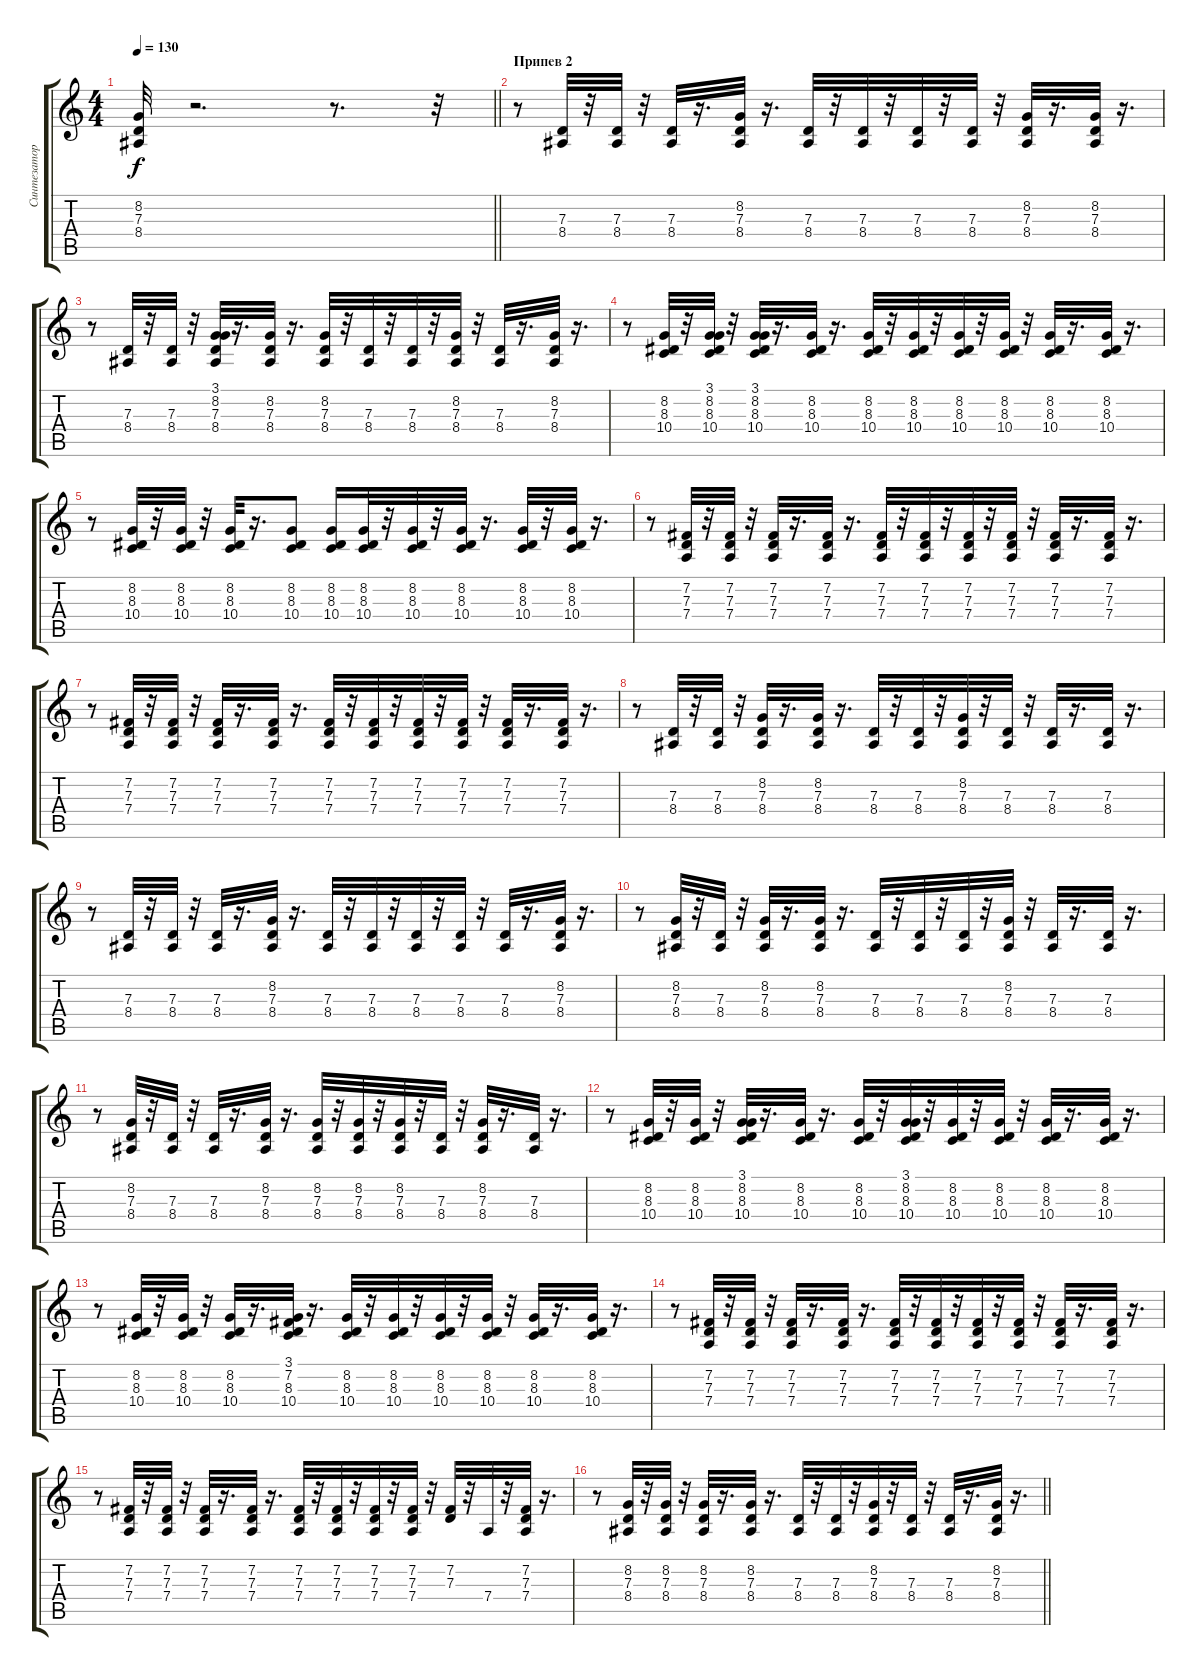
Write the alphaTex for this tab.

\track ("Синтезатор" "Синтезатор") {instrument synthbrass1}
\staff {score tabs}
\tuning (E4 B3 G3 D3 A2 E2) {hide}
\ts (4 4)
\tempo 130
\clef g2
\barLineRight lightlight
\ks c
(8.2 7.3 8.4).32{dy f} r.2{d} r.8{d} r.32 |
\section ("" "Припев 2")
r.8 (7.3 8.4).32 r.32 (7.3 8.4).32 r.32 (7.3 8.4).32 r.16{d} (8.2 7.3 8.4).32 r.16{d} (7.3 8.4).32 r.32 (7.3 8.4).32 r.32 (7.3 8.4).32 r.32 (7.3 8.4).32 r.32 (8.2 7.3 8.4).32 r.16{d} (8.2 7.3 8.4).32 r.16{d} |
r.8 (7.3 8.4).32 r.32 (7.3 8.4).32 r.32 (3.1 8.2 7.3 8.4).32 r.16{d} (8.2 7.3 8.4).32 r.16{d} (8.2 7.3 8.4).32 r.32 (7.3 8.4).32 r.32 (7.3 8.4).32 r.32 (8.2 7.3 8.4).32 r.32 (7.3 8.4).32 r.16{d} (8.2 7.3 8.4).32 r.16{d} |
r.8 (8.2 8.3 10.4).32 r.32 (3.1 8.2 8.3 10.4).32 r.32 (3.1 8.2 8.3 10.4).32 r.16{d} (8.2 8.3 10.4).32 r.16{d} (8.2 8.3 10.4).32 r.32 (8.2 8.3 10.4).32 r.32 (8.2 8.3 10.4).32 r.32 (8.2 8.3 10.4).32 r.32 (8.2 8.3 10.4).32 r.16{d} (8.2 8.3 10.4).32 r.16{d} |
r.8 (8.2 8.3 10.4).32 r.32 (8.2 8.3 10.4).32 r.32 (8.2 8.3 10.4).32 r.16{d} (8.2 8.3 10.4).8 (8.2 8.3 10.4).16 (8.2 8.3 10.4).32 r.32 (8.2 8.3 10.4).32 r.32 (8.2 8.3 10.4).32 r.16{d} (8.2 8.3 10.4).32 r.32 (8.2 8.3 10.4).32 r.16{d} |
r.8 (7.2 7.3 7.4).32 r.32 (7.2 7.3 7.4).32 r.32 (7.2 7.3 7.4).32 r.16{d} (7.2 7.3 7.4).32 r.16{d} (7.2 7.3 7.4).32 r.32 (7.2 7.3 7.4).32 r.32 (7.2 7.3 7.4).32 r.32 (7.2 7.3 7.4).32 r.32 (7.2 7.3 7.4).32 r.16{d} (7.2 7.3 7.4).32 r.16{d} |
r.8 (7.2 7.3 7.4).32 r.32 (7.2 7.3 7.4).32 r.32 (7.2 7.3 7.4).32 r.16{d} (7.2 7.3 7.4).32 r.16{d} (7.2 7.3 7.4).32 r.32 (7.2 7.3 7.4).32 r.32 (7.2 7.3 7.4).32 r.32 (7.2 7.3 7.4).32 r.32 (7.2 7.3 7.4).32 r.16{d} (7.2 7.3 7.4).32 r.16{d} |
r.8 (7.3 8.4).32 r.32 (7.3 8.4).32 r.32 (8.2 7.3 8.4).32 r.16{d} (8.2 7.3 8.4).32 r.16{d} (7.3 8.4).32 r.32 (7.3 8.4).32 r.32 (8.2 7.3 8.4).32 r.32 (7.3 8.4).32 r.32 (7.3 8.4).32 r.16{d} (7.3 8.4).32 r.16{d} |
r.8 (7.3 8.4).32 r.32 (7.3 8.4).32 r.32 (7.3 8.4).32 r.16{d} (8.2 7.3 8.4).32 r.16{d} (7.3 8.4).32 r.32 (7.3 8.4).32 r.32 (7.3 8.4).32 r.32 (7.3 8.4).32 r.32 (7.3 8.4).32 r.16{d} (8.2 7.3 8.4).32 r.16{d} |
r.8 (8.2 7.3 8.4).32 r.32 (7.3 8.4).32 r.32 (8.2 7.3 8.4).32 r.16{d} (8.2 7.3 8.4).32 r.16{d} (7.3 8.4).32 r.32 (7.3 8.4).32 r.32 (7.3 8.4).32 r.32 (8.2 7.3 8.4).32 r.32 (7.3 8.4).32 r.16{d} (7.3 8.4).32 r.16{d} |
r.8 (8.2 7.3 8.4).32 r.32 (7.3 8.4).32 r.32 (7.3 8.4).32 r.16{d} (8.2 7.3 8.4).32 r.16{d} (8.2 7.3 8.4).32 r.32 (8.2 7.3 8.4).32 r.32 (8.2 7.3 8.4).32 r.32 (7.3 8.4).32 r.32 (8.2 7.3 8.4).32 r.16{d} (7.3 8.4).32 r.16{d} |
r.8 (8.2 8.3 10.4).32 r.32 (8.2 8.3 10.4).32 r.32 (3.1 8.2 8.3 10.4).32 r.16{d} (8.2 8.3 10.4).32 r.16{d} (8.2 8.3 10.4).32 r.32 (3.1 8.2 8.3 10.4).32 r.32 (8.2 8.3 10.4).32 r.32 (8.2 8.3 10.4).32 r.32 (8.2 8.3 10.4).32 r.16{d} (8.2 8.3 10.4).32 r.16{d} |
r.8 (8.2 8.3 10.4).32 r.32 (8.2 8.3 10.4).32 r.32 (8.2 8.3 10.4).32 r.16{d} (3.1 7.2 8.3 10.4).32 r.16{d} (8.2 8.3 10.4).32 r.32 (8.2 8.3 10.4).32 r.32 (8.2 8.3 10.4).32 r.32 (8.2 8.3 10.4).32 r.32 (8.2 8.3 10.4).32 r.16{d} (8.2 8.3 10.4).32 r.16{d} |
r.8 (7.2 7.3 7.4).32 r.32 (7.2 7.3 7.4).32 r.32 (7.2 7.3 7.4).32 r.16{d} (7.2 7.3 7.4).32 r.16{d} (7.2 7.3 7.4).32 r.32 (7.2 7.3 7.4).32 r.32 (7.2 7.3 7.4).32 r.32 (7.2 7.3 7.4).32 r.32 (7.2 7.3 7.4).32 r.16{d} (7.2 7.3 7.4).32 r.16{d} |
r.8 (7.2 7.3 7.4).32 r.32 (7.2 7.3 7.4).32 r.32 (7.2 7.3 7.4).32 r.16{d} (7.2 7.3 7.4).32 r.16{d} (7.2 7.3 7.4).32 r.32 (7.2 7.3 7.4).32 r.32 (7.2 7.3 7.4).32 r.32 (7.2 7.3 7.4).32 r.32 (7.2 7.3).32 r.32 7.4.32 r.32 (7.2 7.3 7.4).32 r.16{d} |
\barLineRight lightlight
r.8 (8.2 7.3 8.4).32 r.32 (8.2 7.3 8.4).32 r.32 (8.2 7.3 8.4).32 r.16{d} (8.2 7.3 8.4).32 r.16{d} (7.3 8.4).32 r.32 (7.3 8.4).32 r.32 (8.2 7.3 8.4).32 r.32 (7.3 8.4).32 r.32 (7.3 8.4).32 r.16{d} (8.2 7.3 8.4).32 r.16{d}
